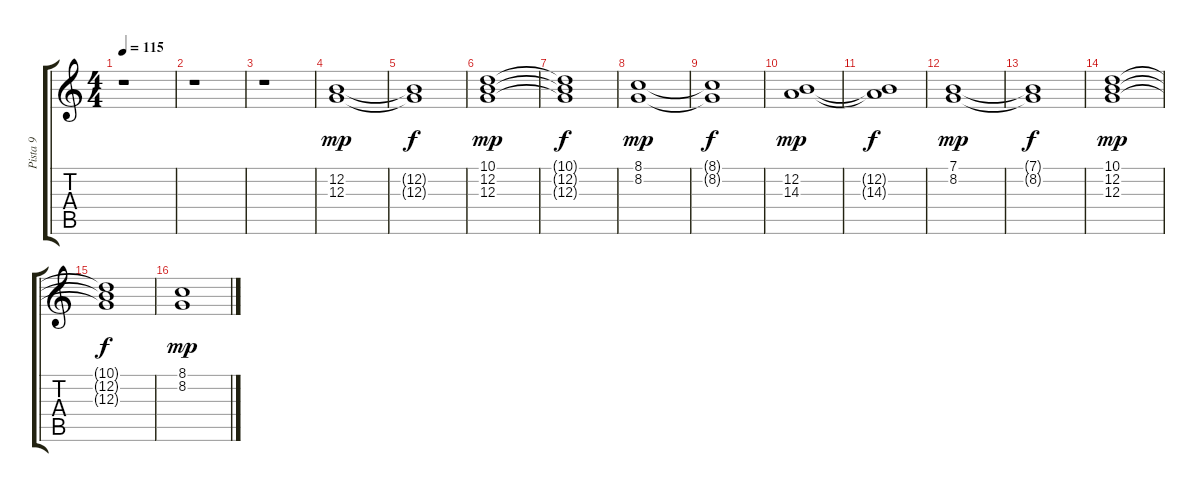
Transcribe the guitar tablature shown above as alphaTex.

\track ("Pista 9" "Pista 9") {instrument pad4choir}
\staff {score tabs}
\tuning (E4 B3 G3 D3 A2 E2) {hide}
\ts (4 4)
\tempo 115
\clef g2
\ks c
r.1{dy mp} |
r.1 |
r.1 |
(12.2 12.3).1 |
(12.2{t} 12.3{t}).1{dy f} |
(10.1 12.2 12.3).1{dy mp} |
(10.1{t} 12.2{t} 12.3{t}).1{dy f} |
(8.1 8.2).1{dy mp} |
(8.1{t} 8.2{t}).1{dy f} |
(12.2 14.3).1{dy mp} |
(12.2{t} 14.3{t}).1{dy f} |
(7.1 8.2).1{dy mp} |
(7.1{t} 8.2{t}).1{dy f} |
(10.1 12.2 12.3).1{dy mp} |
(10.1{t} 12.2{t} 12.3{t}).1{dy f} |
(8.1 8.2).1{dy mp}
